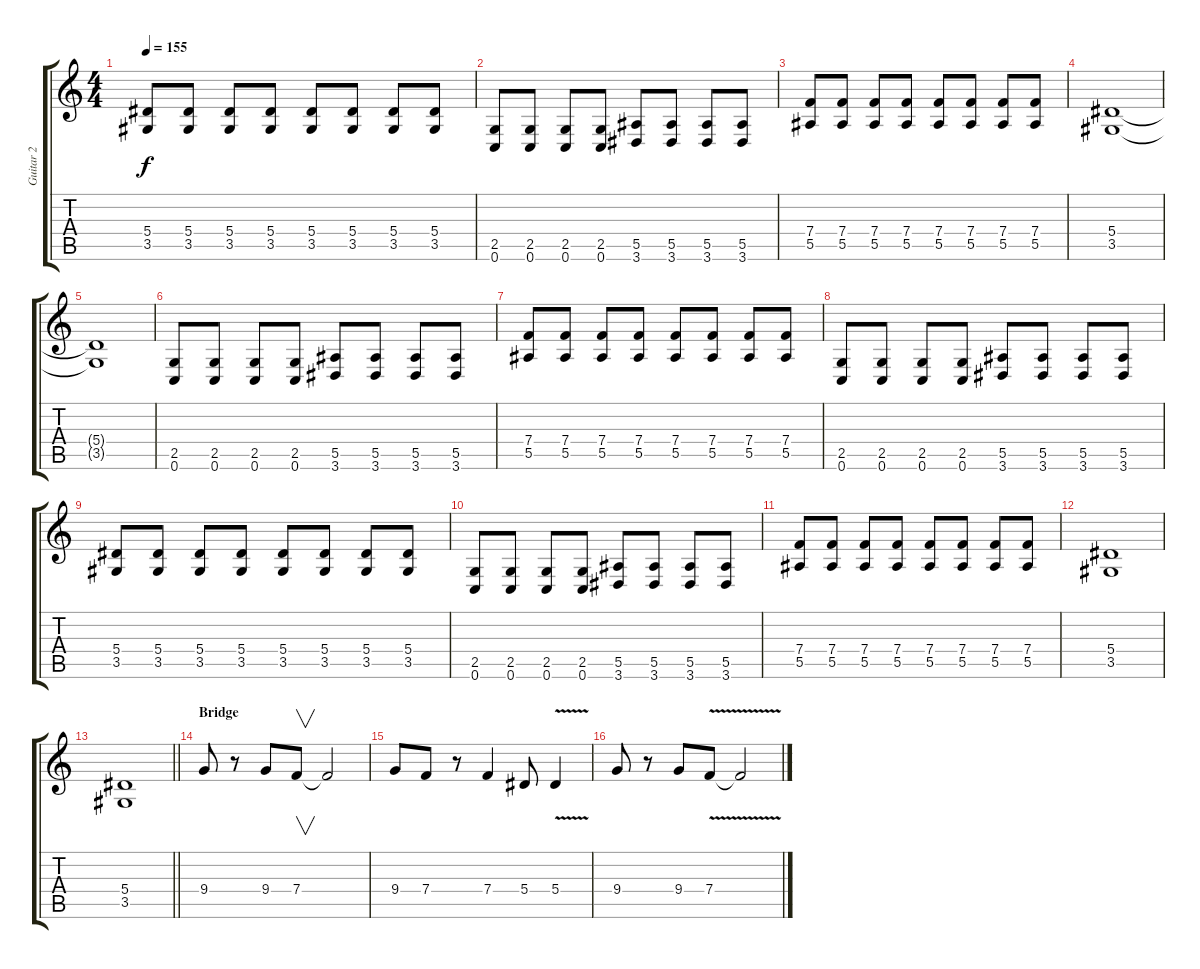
\track ("Guitar 2" "Guitar 2") {instrument overdrivenguitar}
\staff {score tabs}
\tuning (C4 G3 Eb3 Bb2 F2 C2) {hide}
\ts (4 4)
\tempo 155
\clef g2
\ks c
(5.4 3.5).8{dy f} (5.4 3.5).8 (5.4 3.5).8 (5.4 3.5).8 (5.4 3.5).8 (5.4 3.5).8 (5.4 3.5).8 (5.4 3.5).8 |
(2.5 0.6).8 (2.5 0.6).8 (2.5 0.6).8 (2.5 0.6).8 (5.5 3.6).8 (5.5 3.6).8 (5.5 3.6).8 (5.5 3.6).8 |
(7.4 5.5).8 (7.4 5.5).8 (7.4 5.5).8 (7.4 5.5).8 (7.4 5.5).8 (7.4 5.5).8 (7.4 5.5).8 (7.4 5.5).8 |
(5.4 3.5).1 |
(5.4{t} 3.5{t}).1 |
(2.5 0.6).8 (2.5 0.6).8 (2.5 0.6).8 (2.5 0.6).8 (5.5 3.6).8 (5.5 3.6).8 (5.5 3.6).8 (5.5 3.6).8 |
(7.4 5.5).8 (7.4 5.5).8 (7.4 5.5).8 (7.4 5.5).8 (7.4 5.5).8 (7.4 5.5).8 (7.4 5.5).8 (7.4 5.5).8 |
(2.5 0.6).8 (2.5 0.6).8 (2.5 0.6).8 (2.5 0.6).8 (5.5 3.6).8 (5.5 3.6).8 (5.5 3.6).8 (5.5 3.6).8 |
(5.4 3.5).8 (5.4 3.5).8 (5.4 3.5).8 (5.4 3.5).8 (5.4 3.5).8 (5.4 3.5).8 (5.4 3.5).8 (5.4 3.5).8 |
(2.5 0.6).8 (2.5 0.6).8 (2.5 0.6).8 (2.5 0.6).8 (5.5 3.6).8 (5.5 3.6).8 (5.5 3.6).8 (5.5 3.6).8 |
(7.4 5.5).8 (7.4 5.5).8 (7.4 5.5).8 (7.4 5.5).8 (7.4 5.5).8 (7.4 5.5).8 (7.4 5.5).8 (7.4 5.5).8 |
(5.4 3.5).1 |
\barLineRight lightlight
(5.4 3.5).1 |
\section ("" "Bridge")
9.4.8 r.8 9.4.8 7.4.8{v} 7.4{t}.2 |
9.4.8 7.4.8 r.8 7.4.4 5.4.8 5.4{v}.4 |
9.4.8 r.8 9.4.8 7.4{v}.8 7.4{t}.2
